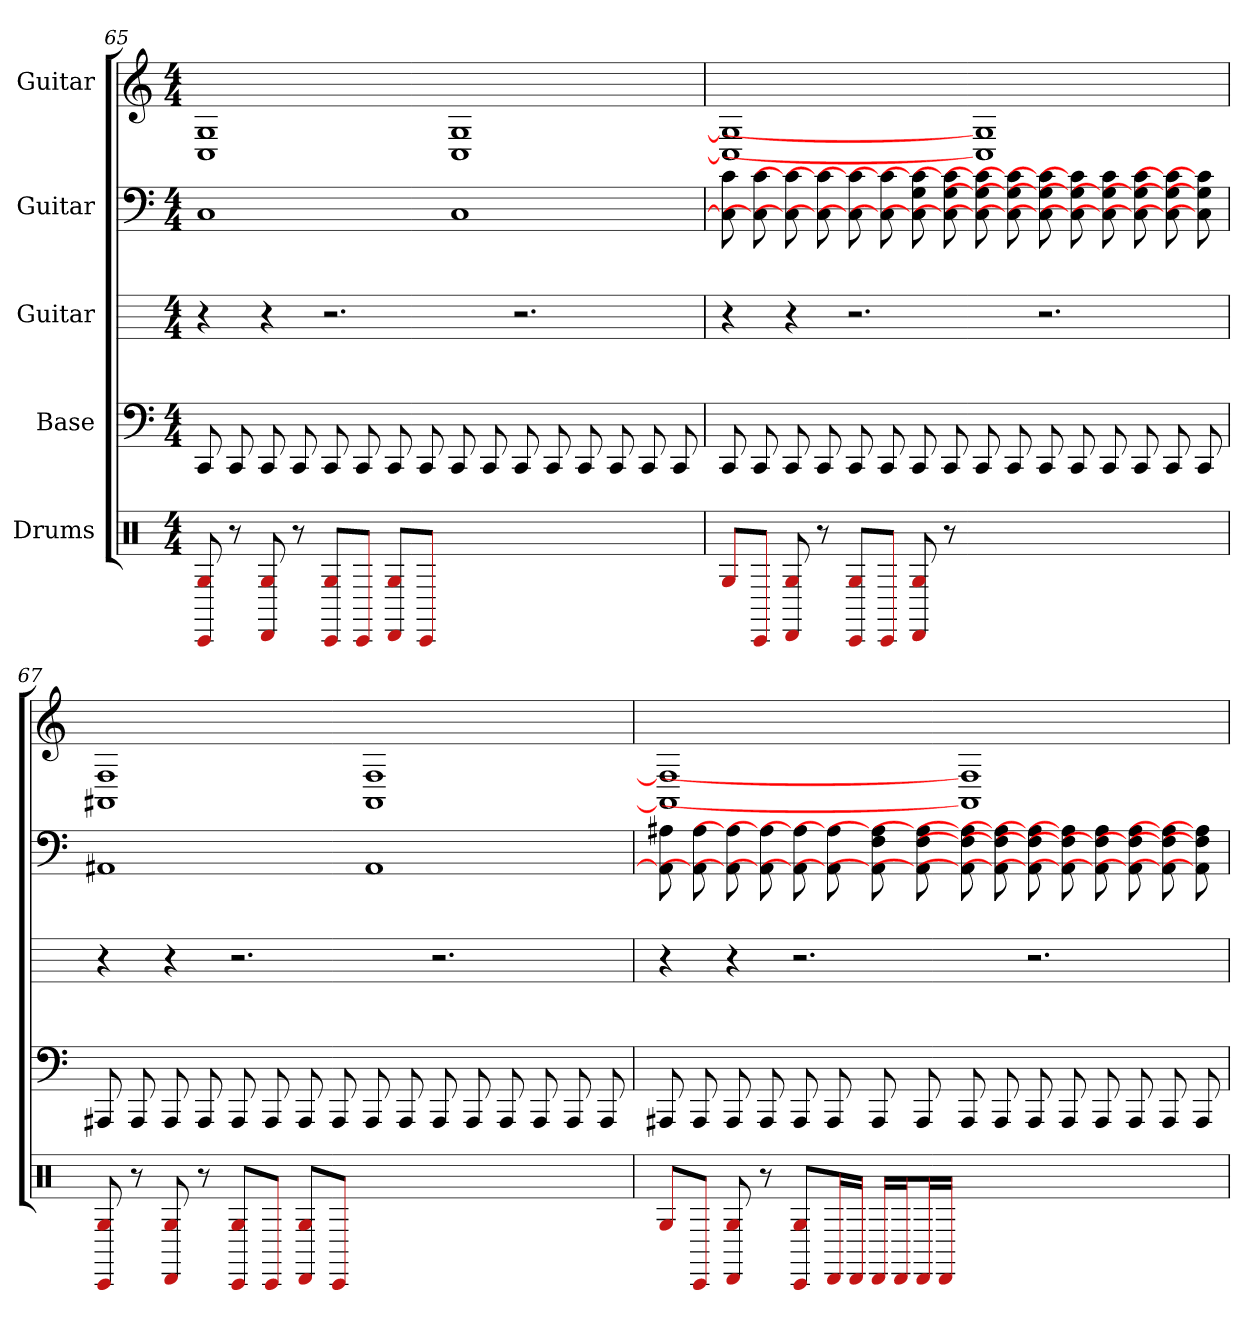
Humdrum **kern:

**kern	**kern	**kern	**kern	**kern
*part5	*part4	*part3	*part2	*part1
*staff5	*staff4	*staff3	*staff2	*staff1
*I"Drums	*I"Base	*I"Guitar	*I"Guitar	*I"Guitar
*clefX	*	*	*	*
*k[]	*k[]	*k[]	*k[]	*k[]
*M4/4	*M4/4	*M4/4	*M4/4	*M4/4
=65	=65	=65	=65	=65
8G 8CC	8CC	4r	1C	1G 1C
8r	8CC	.	.	.
8G 8DD	8CC	4r	.	.
8r	8CC	.	.	.
8G/ 8CC/L	8CC	2.r	.	.
8CC/J	8CC	.	.	.
8G/ 8DD/L	8CC	.	.	.
8CC/J	8CC	.	.	.
1ryy	8CC	.	1C	1G 1C
.	8CC	.	.	.
.	8CC	2.r	.	.
.	8CC	.	.	.
.	8CC	.	.	.
.	8CC	.	.	.
.	8CC	.	.	.
.	8CC	.	.	.
=66	=66	=66	=66	=66
8G/L	8CC	4r	8c 8C]	1G] 1C]
8CC/J	8CC	.	8c 8C]	.
8G 8DD	8CC	4r	8c] 8C]	.
8r	8CC	.	8c] 8C]	.
8G/ 8CC/L	8CC	2.r	8c] 8C]	.
8CC/J	8CC	.	8c] 8C]	.
8G 8DD	8CC	.	8c] 8G 8C]	.
8r	8CC	.	8c] 8G 8C]	.
1ryy	8CC	.	8c] 8G] 8C]	1G] 1C]
.	8CC	.	8c] 8G] 8C]	.
.	8CC	2.r	8c] 8G] 8C]	.
.	8CC	.	8c] 8G] 8C]	.
.	8CC	.	8c 8G] 8C]	.
.	8CC	.	8c 8G] 8C]	.
.	8CC	.	8c] 8G] 8C]	.
.	8CC	.	8c] 8G] 8C]	.
=67	=67	=67	=67	=67
8G 8CC	8AAA#	4r	1AA#	1F 1AA#
8r	8AAA#	.	.	.
8G 8DD	8AAA#	4r	.	.
8r	8AAA#	.	.	.
8G/ 8CC/L	8AAA#	2.r	.	.
8CC/J	8AAA#	.	.	.
8G/ 8DD/L	8AAA#	.	.	.
8CC/J	8AAA#	.	.	.
1ryy	8AAA#	.	1AA#	1F 1AA#
.	8AAA#	.	.	.
.	8AAA#	2.r	.	.
.	8AAA#	.	.	.
.	8AAA#	.	.	.
.	8AAA#	.	.	.
.	8AAA#	.	.	.
.	8AAA#	.	.	.
=68	=68	=68	=68	=68
8G/L	8AAA#	4r	8A# 8AA#]	1F] 1AA#]
8CC/J	8AAA#	.	8A# 8AA#]	.
8G 8DD	8AAA#	4r	8A#] 8AA#]	.
8r	8AAA#	.	8A#] 8AA#]	.
8G/ 8CC/L	8AAA#	2.r	8A#] 8AA#]	.
16DD/L	8AAA#	.	8A#] 8AA#]	.
16DD/JJ	.	.	.	.
16DD/LL	8AAA#	.	8A#] 8F 8AA#]	.
16DD/J	.	.	.	.
16DD/L	8AAA#	.	8A#] 8F 8AA#]	.
16DD/JJ	.	.	.	.
1ryy	8AAA#	.	8A#] 8F] 8AA#]	1F] 1AA#]
.	8AAA#	.	8A#] 8F] 8AA#]	.
.	8AAA#	2.r	8A#] 8F] 8AA#]	.
.	8AAA#	.	8A#] 8F] 8AA#]	.
.	8AAA#	.	8A# 8F] 8AA#]	.
.	8AAA#	.	8A# 8F] 8AA#]	.
.	8AAA#	.	8A#] 8F] 8AA#]	.
.	8AAA#	.	8A#] 8F] 8AA#]	.
=	=	=	=	=
*-	*-	*-	*-	*-
